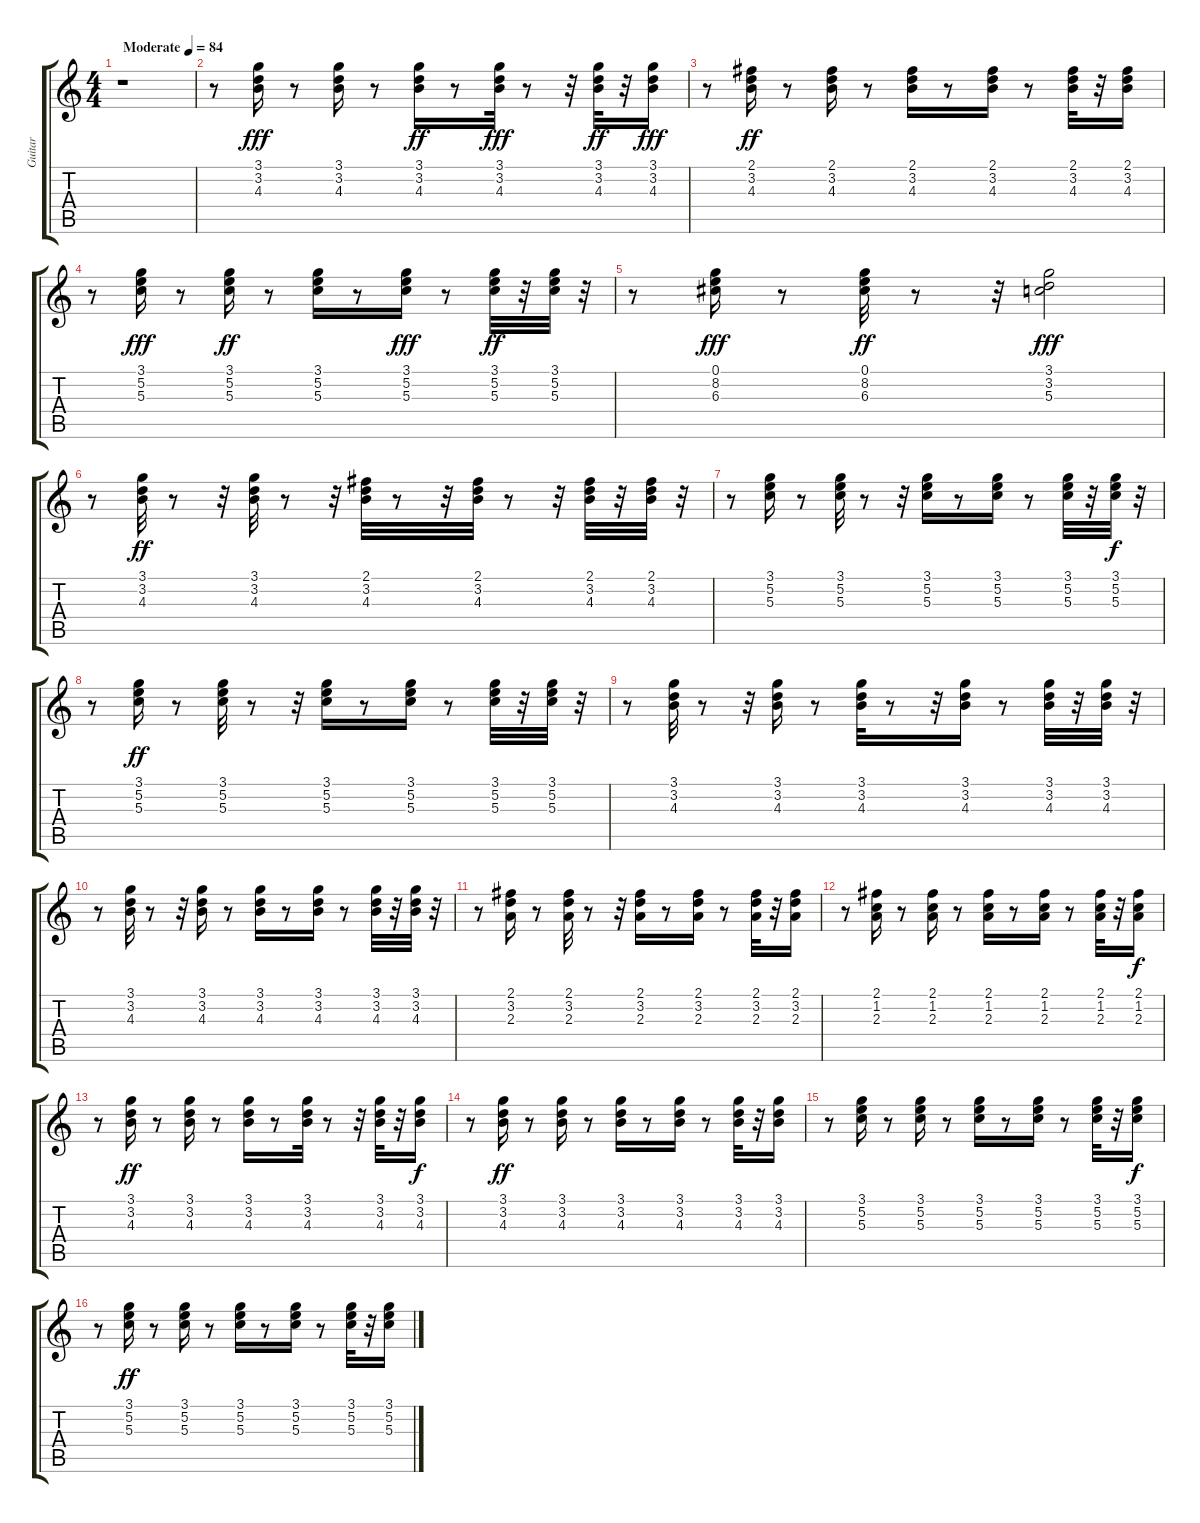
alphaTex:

\track ("Guitar" "Guitar") {instrument electricguitarclean}
\staff {score tabs}
\tuning (E4 B3 G3 D3 A2 E2) {hide}
\ts (4 4)
\tempo (84 "Moderate")
\clef g2
\ks c
r.1{dy fff instrument electricguitarclean} |
r.8 (3.1 3.2 4.3).16 r.8 (3.1 3.2 4.3).16 r.8 (3.1 3.2 4.3).16{dy ff} r.8 (3.1 3.2 4.3).32{dy fff} r.8 r.32 (3.1 3.2 4.3).32{dy ff} r.32 (3.1 3.2 4.3).16{dy fff} |
r.8 (2.1 3.2 4.3).16{dy ff} r.8 (2.1 3.2 4.3).16 r.8 (2.1 3.2 4.3).16 r.8 (2.1 3.2 4.3).16 r.8 (2.1 3.2 4.3).32 r.32 (2.1 3.2 4.3).16 |
r.8 (3.1 5.2 5.3).16{dy fff} r.8 (3.1 5.2 5.3).16{dy ff} r.8 (3.1 5.2 5.3).16 r.8 (3.1 5.2 5.3).16{dy fff} r.8 (3.1 5.2 5.3).32{dy ff} r.32 (3.1 5.2 5.3).32 r.32 |
r.8 (0.1 8.2 6.3).16{dy fff} r.8 (0.1 8.2 6.3).32{dy ff} r.8 r.32 (3.1 3.2 5.3).2{dy fff} |
r.8 (3.1 3.2 4.3).32{dy ff} r.8 r.32 (3.1 3.2 4.3).32 r.8 r.32 (2.1 3.2 4.3).32 r.8 r.32 (2.1 3.2 4.3).32 r.8 r.32 (2.1 3.2 4.3).32 r.32 (2.1 3.2 4.3).32 r.32 |
r.8 (3.1 5.2 5.3).16 r.8 (3.1 5.2 5.3).32 r.8 r.32 (3.1 5.2 5.3).16 r.8 (3.1 5.2 5.3).16 r.8 (3.1 5.2 5.3).32 r.32 (3.1 5.2 5.3).32{dy f} r.32 |
r.8 (3.1 5.2 5.3).16{dy ff} r.8 (3.1 5.2 5.3).32 r.8 r.32 (3.1 5.2 5.3).16 r.8 (3.1 5.2 5.3).16 r.8 (3.1 5.2 5.3).32 r.32 (3.1 5.2 5.3).32 r.32 |
r.8 (3.1 3.2 4.3).32 r.8 r.32 (3.1 3.2 4.3).16 r.8 (3.1 3.2 4.3).32 r.8 r.32 (3.1 3.2 4.3).16 r.8 (3.1 3.2 4.3).32 r.32 (3.1 3.2 4.3).32 r.32 |
r.8 (3.1 3.2 4.3).32 r.8 r.32 (3.1 3.2 4.3).16 r.8 (3.1 3.2 4.3).16 r.8 (3.1 3.2 4.3).16 r.8 (3.1 3.2 4.3).32 r.32 (3.1 3.2 4.3).32 r.32 |
r.8 (2.1 3.2 2.3).16 r.8 (2.1 3.2 2.3).32 r.8 r.32 (2.1 3.2 2.3).16 r.8 (2.1 3.2 2.3).16 r.8 (2.1 3.2 2.3).32 r.32 (2.1 3.2 2.3).16 |
r.8 (2.1 1.2 2.3).16 r.8 (2.1 1.2 2.3).16 r.8 (2.1 1.2 2.3).16 r.8 (2.1 1.2 2.3).16 r.8 (2.1 1.2 2.3).32 r.32 (2.1 1.2 2.3).16{dy f} |
r.8 (3.1 3.2 4.3).16{dy ff} r.8 (3.1 3.2 4.3).16 r.8 (3.1 3.2 4.3).16 r.8 (3.1 3.2 4.3).32 r.8 r.32 (3.1 3.2 4.3).32 r.32 (3.1 3.2 4.3).16{dy f} |
r.8 (3.1 3.2 4.3).16{dy ff} r.8 (3.1 3.2 4.3).16 r.8 (3.1 3.2 4.3).16 r.8 (3.1 3.2 4.3).16 r.8 (3.1 3.2 4.3).32 r.32 (3.1 3.2 4.3).16 |
r.8 (3.1 5.2 5.3).16 r.8 (3.1 5.2 5.3).16 r.8 (3.1 5.2 5.3).16 r.8 (3.1 5.2 5.3).16 r.8 (3.1 5.2 5.3).32 r.32 (3.1 5.2 5.3).16{dy f} |
r.8 (3.1 5.2 5.3).16{dy ff} r.8 (3.1 5.2 5.3).16 r.8 (3.1 5.2 5.3).16 r.8 (3.1 5.2 5.3).16 r.8 (3.1 5.2 5.3).32 r.32 (3.1 5.2 5.3).16
